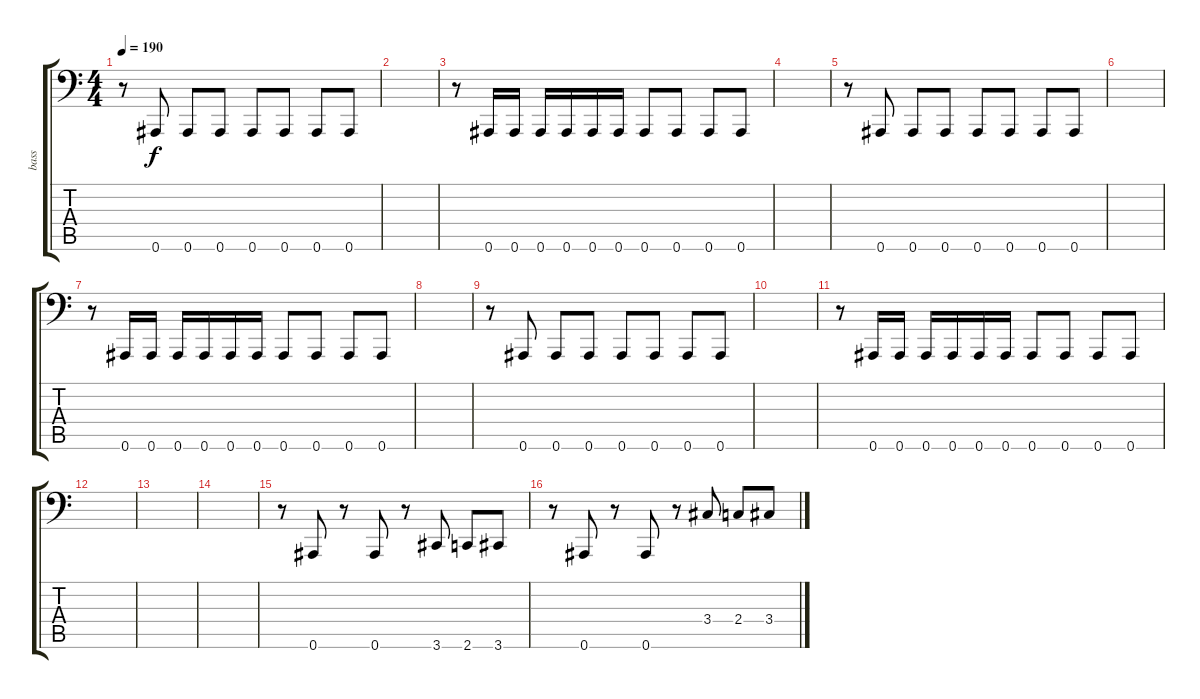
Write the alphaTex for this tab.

\track ("bass" "bass") {instrument electricbassfinger}
\staff {score tabs}
\tuning (C3 G2 Eb2 Bb1 F1 Bb0) {hide}
\ts (4 4)
\tempo 190
\clef f4
\ks c
r.8{dy f} 0.6.8 0.6.8 0.6.8 0.6.8 0.6.8 0.6.8 0.6.8 |
|
r.8 0.6.16 0.6.16 0.6.16 0.6.16 0.6.16 0.6.16 0.6.8 0.6.8 0.6.8 0.6.8 |
|
r.8 0.6.8 0.6.8 0.6.8 0.6.8 0.6.8 0.6.8 0.6.8 |
|
r.8 0.6.16 0.6.16 0.6.16 0.6.16 0.6.16 0.6.16 0.6.8 0.6.8 0.6.8 0.6.8 |
|
r.8 0.6.8 0.6.8 0.6.8 0.6.8 0.6.8 0.6.8 0.6.8 |
|
r.8 0.6.16 0.6.16 0.6.16 0.6.16 0.6.16 0.6.16 0.6.8 0.6.8 0.6.8 0.6.8 |
|
|
|
r.8 0.6.8 r.8 0.6.8 r.8 3.6.8 2.6.8 3.6.8 |
r.8 0.6.8 r.8 0.6.8 r.8 3.4.8 2.4.8 3.4.8
